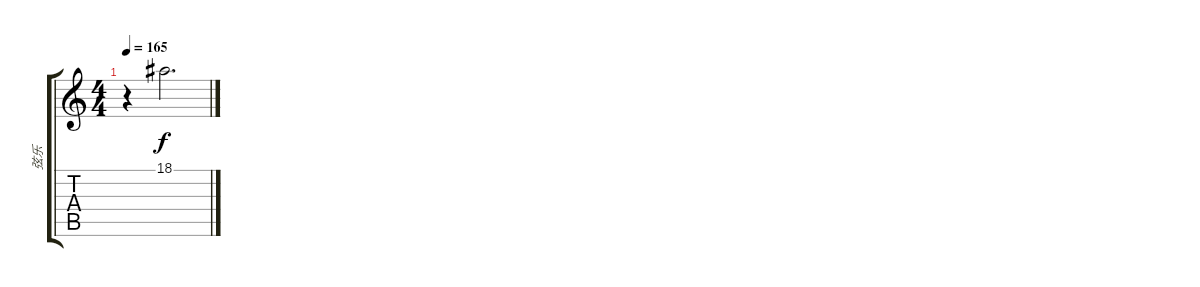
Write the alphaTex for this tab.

\track ("弦乐" "弦乐") {instrument stringensemble1}
\staff {score tabs}
\tuning (E4 B3 G3 D3 A2 E2) {hide}
\ts (4 4)
\tempo 165
\clef g2
\ks c
r.4{dy f volume 0} 18.1.2{d volume 13}
